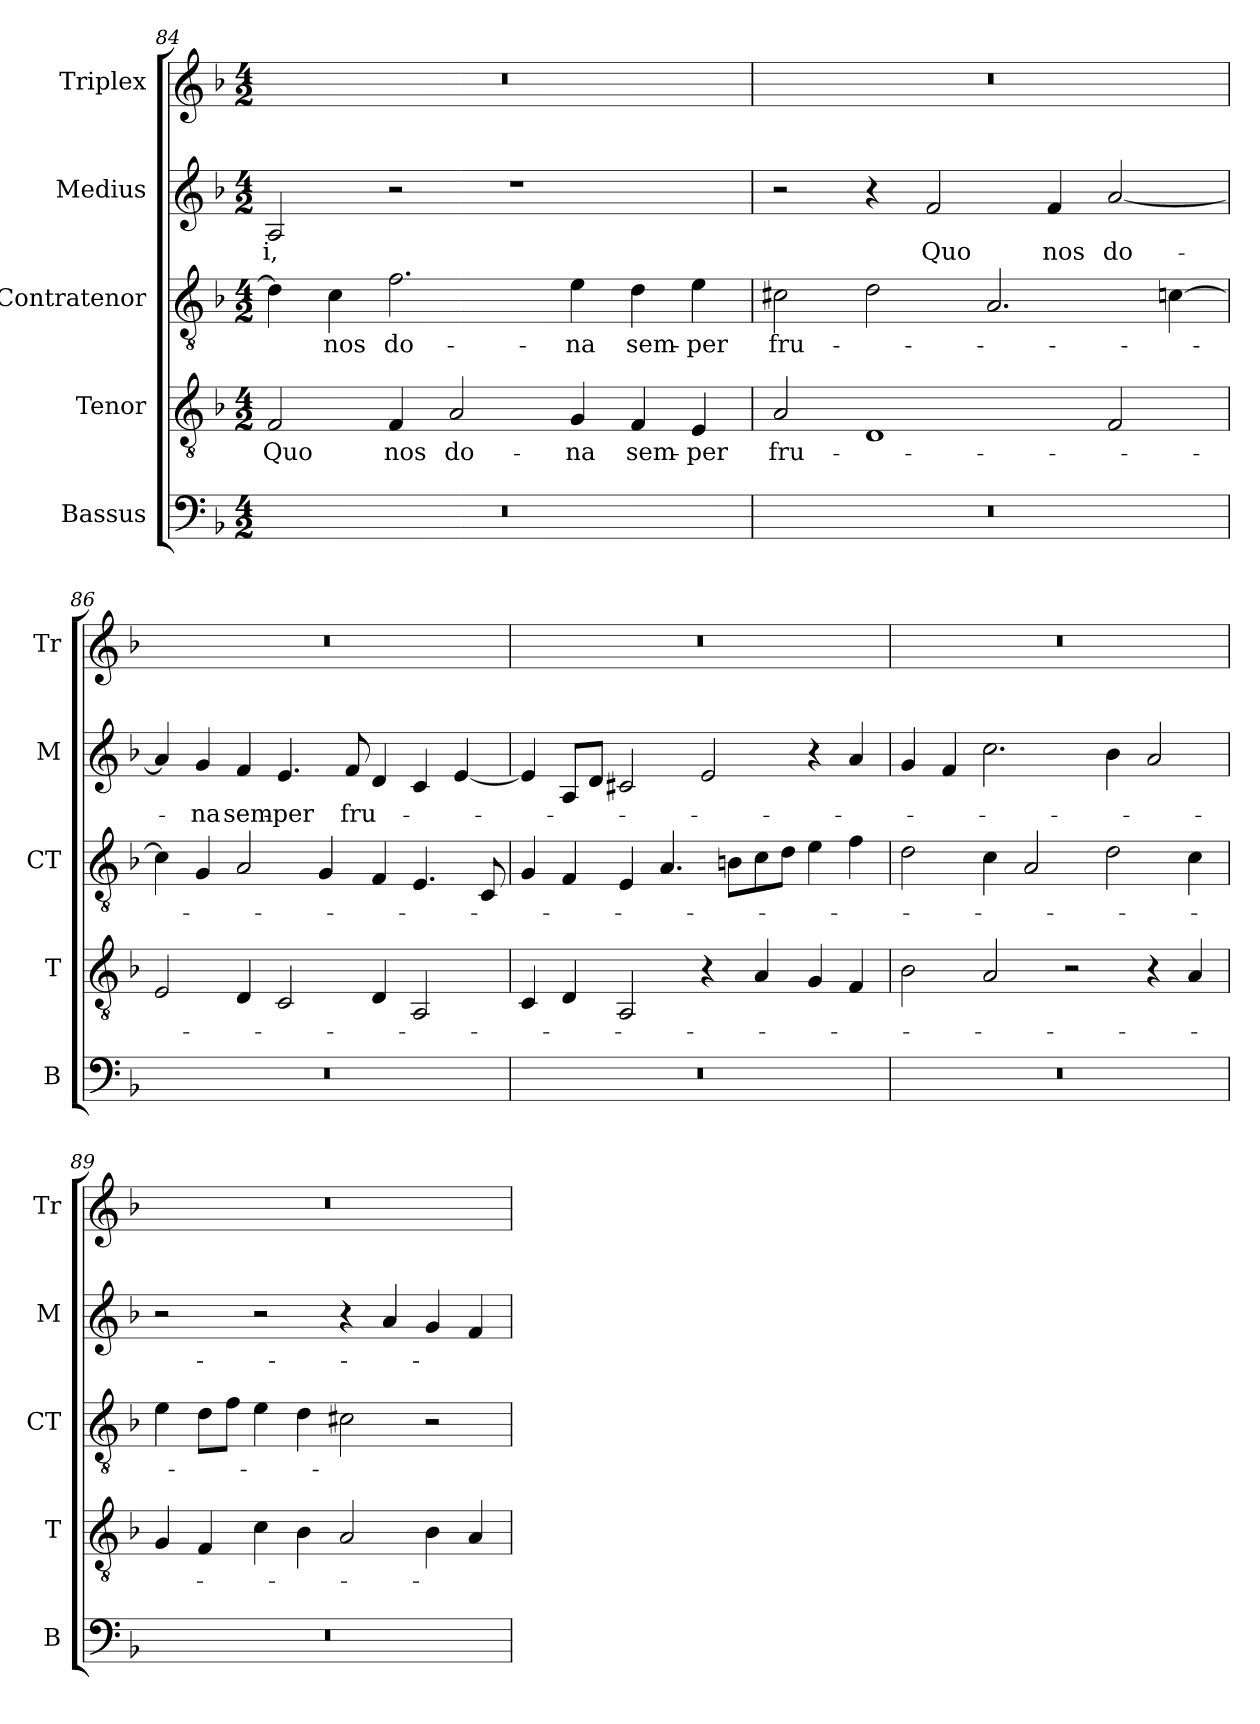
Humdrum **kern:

**kern	**kern	**text	**kern	**text	**kern	**text	**kern
*part5	*part4	*part4	*part3	*part3	*part2	*part2	*part1
*staff5	*staff4	*staff4	*staff3	*staff3	*staff2	*staff2	*staff1
*I"Bassus	*I"Tenor	*	*I"Contratenor	*	*I"Medius	*	*I"Triplex
*I'B	*I'T	*	*I'CT	*	*I'M	*	*I'Tr
*clefF4	*clefGv2	*	*clefGv2	*	*clefG2	*	*clefG2
*k[b-]	*k[b-]	*	*k[b-]	*	*k[b-]	*	*k[b-]
*F:	*F:	*	*F:	*	*F:	*	*F:
*M4/2	*M4/2	*	*M4/2	*	*M4/2	*	*M4/2
=84	=84	=84	=84	=84	=84	=84	=84
!	!	!LO:LY:b	!	!	!	!	!
!	!	!	!	!	!	!LO:LY:b	!
0r	2F/	Quo	4d\]	.	2A/	-i,	0r
!	!	!	!	!LO:LY:b	!	!	!
.	.	.	4c\	nos	.	.	.
!	!	!LO:LY:b	!	!	!	!	!
!	!	!	!	!LO:LY:b	!	!	!
.	4F/	nos	2.f\	do-	2r	.	.
!	!	!LO:LY:b	!	!	!	!	!
.	2A/	do-	.	.	.	.	.
.	.	.	.	.	1r	.	.
!	!	!LO:LY:b	!	!	!	!	!
!	!	!	!	!LO:LY:b	!	!	!
.	4G/	-na	4e\	-na	.	.	.
!	!	!LO:LY:b	!	!	!	!	!
!	!	!	!	!LO:LY:b	!	!	!
.	4F/	sem-	4d\	sem-	.	.	.
!	!	!LO:LY:b	!	!	!	!	!
!	!	!	!	!LO:LY:b	!	!	!
.	4E/	-per	4e\	-per	.	.	.
!!LO:LB:g=z
=85	=85	=85	=85	=85	=85	=85	=85
!	!	!LO:LY:b	!	!	!	!	!
!	!	!	!	!LO:LY:b	!	!	!
0r	2A/	fru-	2c#X\	fru-	2r	.	0r
.	1D	.	2d\	.	4r	.	.
!	!	!	!	!	!	!LO:LY:b	!
.	.	.	.	.	2f/	Quo	.
.	.	.	2.A/	.	.	.	.
!	!	!	!	!	!	!LO:LY:b	!
.	.	.	.	.	4f/	nos	.
!	!	!	!	!	!	!LO:LY:b	!
.	2F/	.	.	.	[2a/	do-	.
.	.	.	[4cn\	.	.	.	.
=86	=86	=86	=86	=86	=86	=86	=86
0r	2E/	.	4c\]	.	4a/]	.	0r
!	!	!	!	!	!	!LO:LY:b	!
.	.	.	4G/	.	4g/	-na	.
!	!	!	!	!	!	!LO:LY:b	!
.	4D/	.	2A/	.	4f/	sem-	.
!	!	!	!	!	!	!LO:LY:b	!
.	2C/	.	.	.	4.e/	-per	.
.	.	.	4G/	.	.	.	.
!	!	!	!	!	!	!LO:LY:b	!
.	.	.	.	.	8f/	fru-	.
.	4D/	.	4F/	.	4d/	.	.
.	2AA/	.	4.E/	.	4c/	.	.
.	.	.	.	.	[4e/	.	.
.	.	.	8C/	.	.	.	.
=87	=87	=87	=87	=87	=87	=87	=87
0r	4C/	.	4G/	.	4e/]	.	0r
.	4D/	.	4F/	.	8A/L	.	.
.	.	.	.	.	8d/J	.	.
.	2AA/	.	4E/	.	2c#X/	.	.
.	.	.	4.A/	.	.	.	.
.	4r	.	.	.	2e/	.	.
.	.	.	8Bn\L	.	.	.	.
.	4A/	.	8c\	.	.	.	.
.	.	.	8d\J	.	.	.	.
.	4G/	.	4e\	.	4r	.	.
.	4F/	.	4f\	.	4a/	.	.
!!LO:PB:g=z
=88	=88	=88	=88	=88	=88	=88	=88
0r	2B-\	.	2d\	.	4g/	.	0r
.	.	.	.	.	4f/	.	.
.	2A/	.	4c\	.	2.cc\	.	.
.	.	.	2A/	.	.	.	.
.	2r	.	.	.	.	.	.
.	.	.	2d\	.	4b-\	.	.
.	4r	.	.	.	2a/	.	.
.	4A/	.	4c\	.	.	.	.
=89	=89	=89	=89	=89	=89	=89	=89
0r	4G/	.	4e\	.	2r	.	0r
.	4F/	.	8d\L	.	.	.	.
.	.	.	8f\J	.	.	.	.
.	4c\	.	4e\	.	2r	.	.
.	4B-\	.	4d\	.	.	.	.
.	2A/	.	2c#X\	.	4r	.	.
.	.	.	.	.	4a/	.	.
.	4B-\	.	2r	.	4g/	.	.
.	4A/	.	.	.	4f/	.	.
=	=	=	=	=	=	=	=
*-	*-	*-	*-	*-	*-	*-	*-
